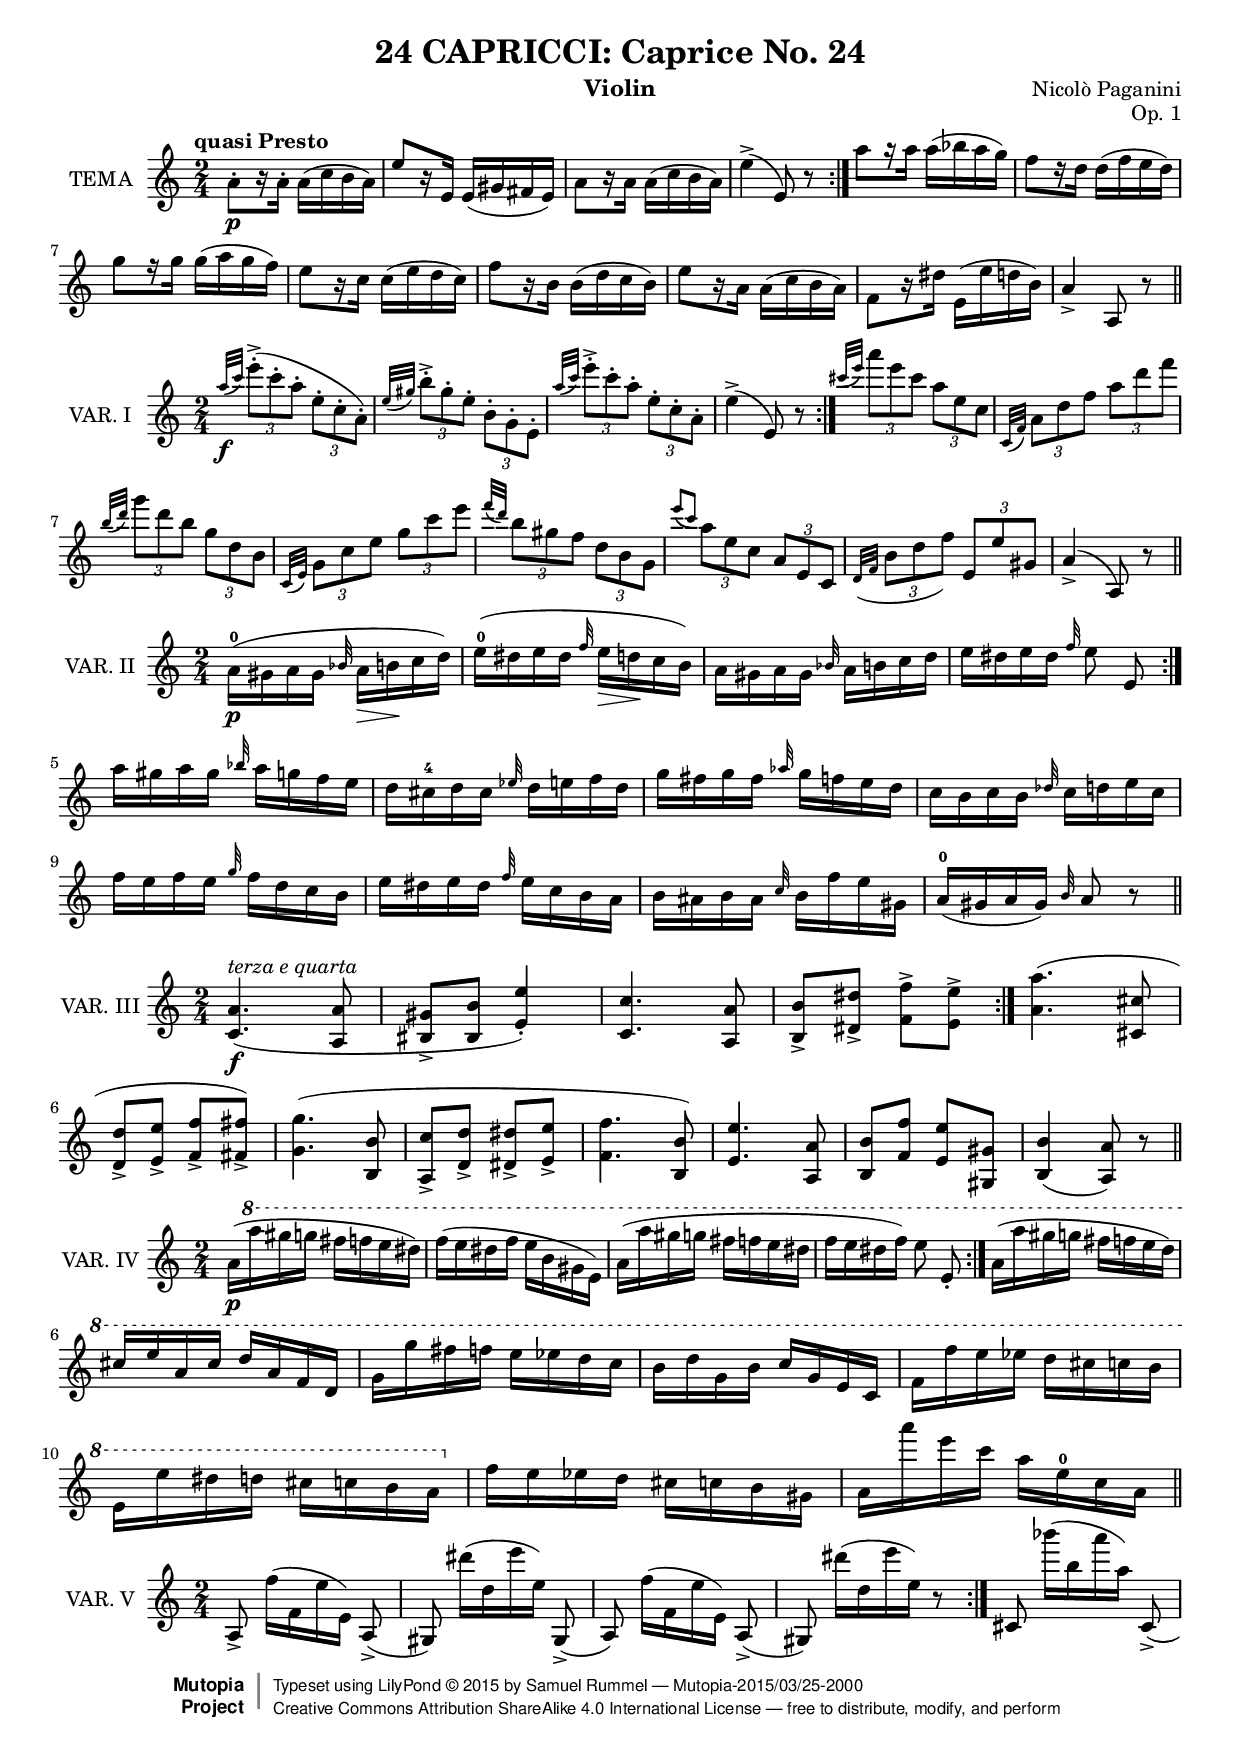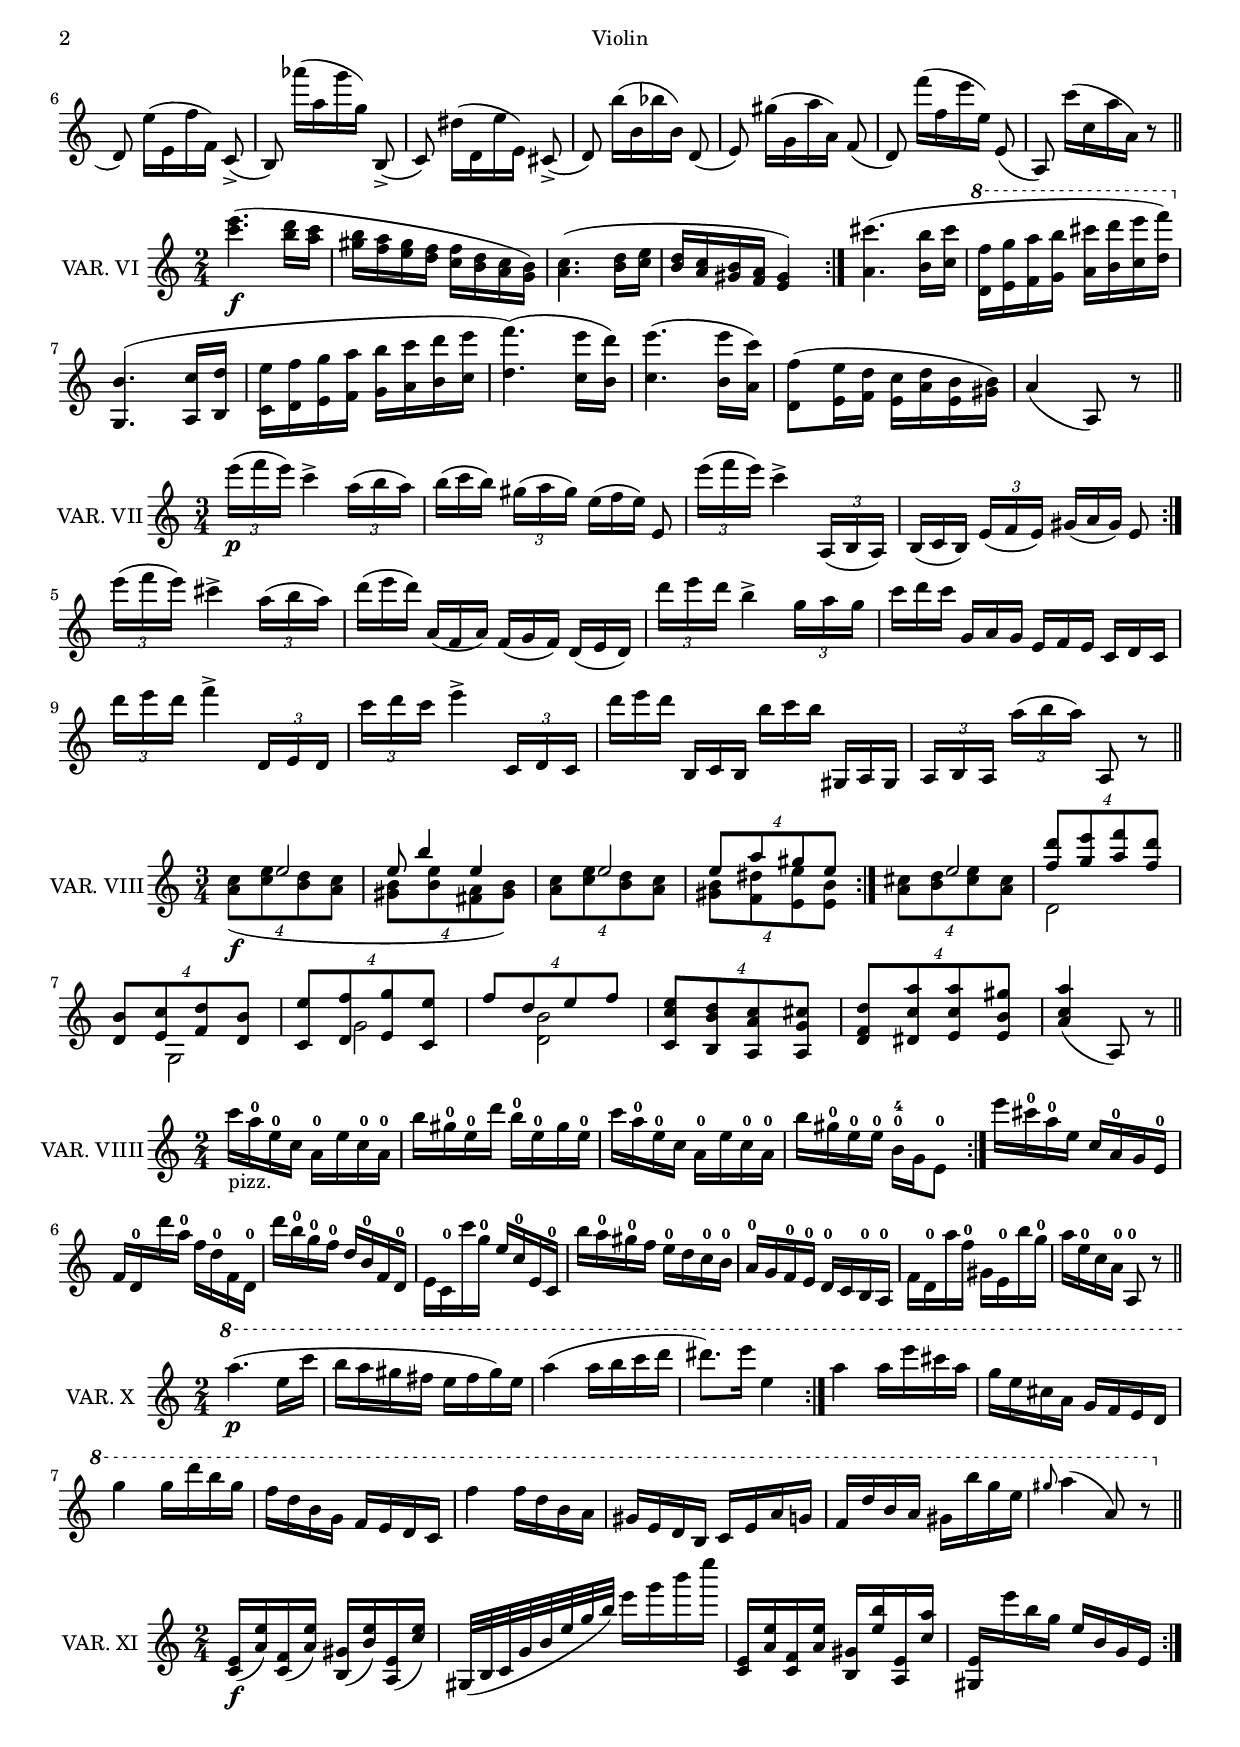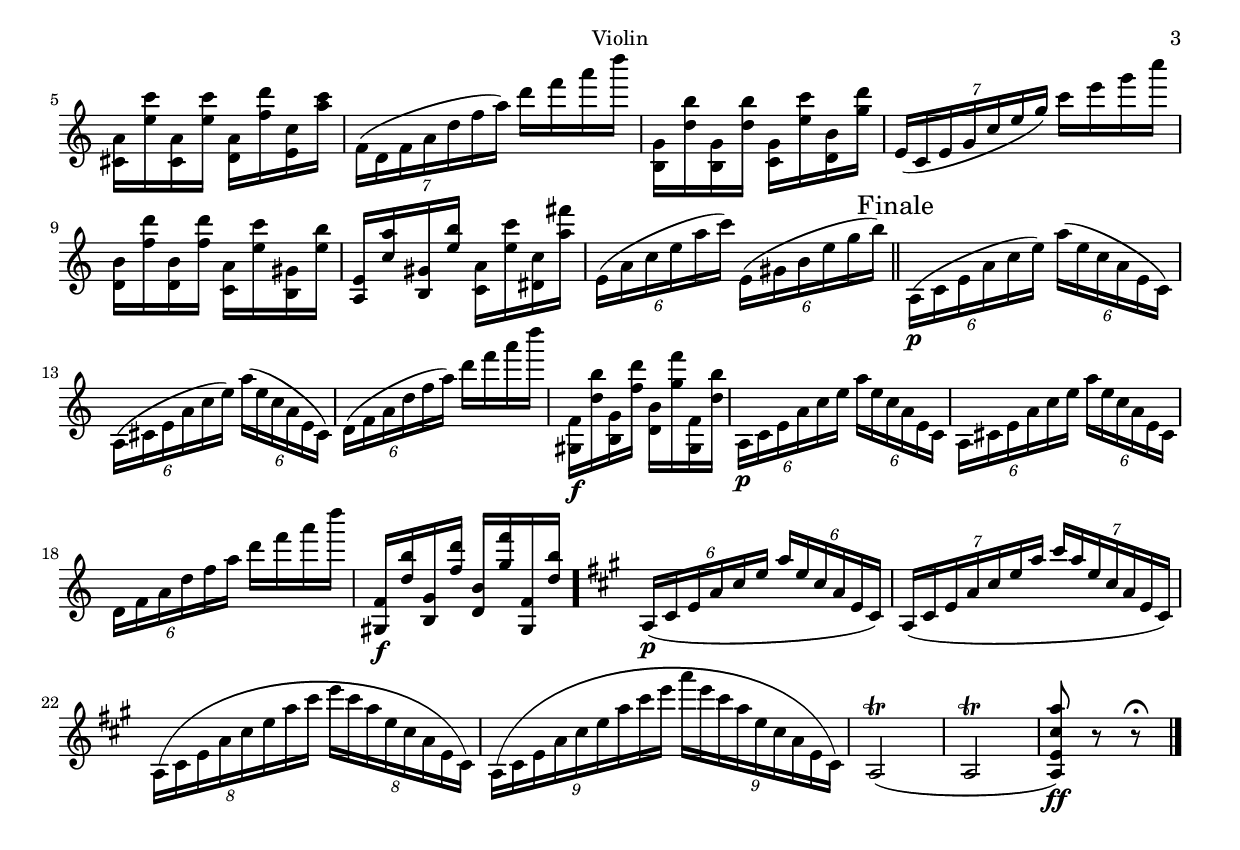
\version "2.18.2"
\include "articulate.ly"
\include "english.ly"

\header {
	title = "24 CAPRICCI: Caprice No. 24"
	composer = "Nicolò Paganini"
	instrument = "Violin"
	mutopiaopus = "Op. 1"
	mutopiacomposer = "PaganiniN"
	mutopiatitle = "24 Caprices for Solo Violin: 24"
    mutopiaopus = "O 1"
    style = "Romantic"
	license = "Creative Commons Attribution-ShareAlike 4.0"
%	source = "IMSLP (http://imslp.org/wiki/Special:ImagefromIndex/29587)"
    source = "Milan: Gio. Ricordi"
    date = "1836"
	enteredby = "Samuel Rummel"
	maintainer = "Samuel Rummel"

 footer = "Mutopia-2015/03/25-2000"
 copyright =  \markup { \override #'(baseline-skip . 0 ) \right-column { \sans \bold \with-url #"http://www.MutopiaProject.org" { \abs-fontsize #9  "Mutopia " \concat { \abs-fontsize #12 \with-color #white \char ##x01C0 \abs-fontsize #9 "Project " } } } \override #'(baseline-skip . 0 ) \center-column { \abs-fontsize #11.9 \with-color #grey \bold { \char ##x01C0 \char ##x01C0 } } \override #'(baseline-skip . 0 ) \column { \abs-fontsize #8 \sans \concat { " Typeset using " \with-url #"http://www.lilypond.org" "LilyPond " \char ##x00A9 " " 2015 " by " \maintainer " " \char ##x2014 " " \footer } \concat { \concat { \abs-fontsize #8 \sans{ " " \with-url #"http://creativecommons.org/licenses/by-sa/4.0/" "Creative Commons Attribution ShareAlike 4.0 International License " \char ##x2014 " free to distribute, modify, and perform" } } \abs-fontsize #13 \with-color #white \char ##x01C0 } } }
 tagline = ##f
}

#(set-global-staff-size 18)

mBreak = { \break }

%%---BEGIN MUSIC-------------------------------------------------------------
music = \relative b' {
	\tempo "quasi Presto"
	\key a \minor
	\set Staff.instrumentName = "TEMA"
	\time 2/4

\repeat volta 2 {
	\stemDown
	a8-.[\p r16 a-.] a (c b a) |
	\stemUp
	e'8 [r16 e,] e (gs fs e) |
	\stemDown
	a8 [r16 a] a (c b a) |
	e'4->(\stemUp e,8) r
	}
\stemDown
a'8 [r16 a] a ( bf a g) |
f8 [r16 d] d (f e d) |

g8 [r16 g] g (a g f) |
e8 [ r16 c] c (e d c)|
f8 [r16 b,] b (d c b) |
e8 [r16 a,] a (c b a) |
f8 [r16 ds'] e, (e' d b)|
\stemUp
a4-> a,8 r \bar "||"
}
%%---------------------------------------------------------------------------
varI = \relative a{
	\time 2/4
	\key a \minor
	\set Staff.instrumentName = "VAR. I"

\repeat volta 2 {
	\grace {a''32\f (c)} \stemDown \tuplet 3/2 { e8-.-> [(c-. a-.] } \tuplet 3/2 { e-. c-. a-.) }|
	\grace {e'32 (gs)} \stemDown \tuplet 3/2 { b8-.-> gs-. e-. } \tuplet 3/2 { b-. g-. e-. }|
	\grace {a'32 (c)} \stemDown \tuplet 3/2 { e8-.-> c-. a-. } \tuplet 3/2 { e-. c-. a-. }|
	\stemNeutral
	e'4->(e,8) r
	}
\grace {cs''32(e)} \tuplet 3/2 { a8 e cs } \tuplet 3/2 { a e c } |
\grace {c,32(f)} \tuplet 3/2 {a8 d f} \tuplet 3/2 {a8 d f}|

\grace {b,32(d)} \tuplet 3/2 {g8 d b} \tuplet 3/2 {g d b} |
\grace {c,32(e)} \tuplet 3/2 {g8 c e} \tuplet 3/2 {g c e} |
\grace {f32(d)} \tuplet 3/2 {b8 gs f} \tuplet 3/2 {d b g} | %ugly slur on grace note
\grace {e''(c)} \tuplet 3/2 {a8 e c} \tuplet 3/2 {a e c} |
\slurUp
\grace {d32(f } \tuplet 3/2 {b8 d f)}\tuplet 3/2 {e, e' gs,}|
\stemUp
a4->(a,8) r \bar "||"
}
%%---------------------------------------------------------------------------
varII = \relative a{
	\time 2/4
	\key a \minor
	\set Staff.instrumentName = "VAR. II"

\repeat volta 2 {
	\stemDown
	a'16-0\p (gs a gs \grace {bf32} a16\> b\! c d) |
	e16-0 ( ds e ds \grace {f32} e16\> d\! c b) |
	a16 gs a gs \grace {bf32} a16 b c d |
	e16 ds e ds \grace {f32} \autoBeamOff e8 \stemUp e, | \autoBeamOn
	}
	\stemDown
	a'16 gs a gs \grace {bf32} a16 g f e |
	d16 cs-4 d cs \grace {ef32} d16 e f d|
	g16 fs g fs \grace {af32} g16 f e d |
	c16 b c b \grace {df32} c16 d e c |
	f16 e f e \grace {g32} f16 d c b |
	e16 ds e ds \grace {f32} e16 c b a|
	b16 as b as \grace {c32} b16 f' e gs,|
	\stemUp
	a16-0 (gs a gs) \grace {b32} a8 r8|
	\bar "||"
  }
%%---------------------------------------------------------------------------
varIII = \relative a'{
	\time 2/4
	\key a \minor
	\set Staff.instrumentName = "VAR. III"

\repeat volta 2 {
	<< a4.\f^\markup {\italic "terza e quarta"}  c,4.( >>   << a'8 a,8 >> |
	<< bs8-> gs'>> << b bs, >> << e4-. e'4-.)>> |
	<< c4. c,4. >> << a8 a' >> |
	<< b8-> b, >> << ds ds'-> >> << f-> f, >> << e e'-> >> |
	}
<< \stemDown a4. ( a,4. >> << \stemUp cs8 cs,8  >> |	\mBreak
<< d8-> d' >> << e-> e, >> << f-> f' >> << fs-> fs, ) >> |

<< \stemDown g4. ( g'4. >> << \stemUp b,8 b,8  >> |
<< a8-> c' >> << d-> d, >> << ds-> ds' >> << e-> e, >> |
<< \stemDown f4. f'4. >> << \stemUp b,8 b, ) >> |

<< e4. e' >> << a,8 a,8 >> |
<< b8 b' >> << f f' >> << e e, >> << gs gs, >> |
<< b4 b' ( >> << a8 a, ) >> r8 | \bar "||"
}
%%---------------------------------------------------------------------------
varIV = \relative a{
	\time 2/4
	\key a \minor
	\set Staff.instrumentName = "VAR. IV"
	%\time 3/4 % tuplets unmarked in original; works nicely without them in 2/4

\repeat volta 2 {
	\stemDown
	a'16\p ( \ottava #1 a'' gs g fs f e ds)  |
	f16 (e ds f e b gs e) |
	a16 (a' gs g fs f e ds|
	f16 e ds f) \autoBeamOff e8 \stemUp e,8-. \autoBeamOn \stemDown
	}
a16 (a' gs g fs f e d ) | \mBreak
\stemUp cs16 e a, cs d a f d | \stemDown
g16 g' fs f e ef d c |
b16 d g, b \stemUp c g e c | \stemDown
f16 f' e ef d cs c b |
e,16 e' ds d cs c b a|
\ottava #0
f16 e ef d cs c b gs |
a16 a'' e c a e-0 c a| \bar "||"
}
%%---------------------------------------------------------------------------
varV = \relative a'{
	\time 2/4
	\key a \minor
	\set Staff.instrumentName = "VAR. V"
	%\time 3/4 % tuplets unmarked in original; works nicely without them in 2/4

\repeat volta 2 {
	\stemUp
	a,8-> \stemDown f''16([f, e' e,]) \stemUp a,8-> (|
	gs8) \stemDown ds'''16([d, e' e,]) \stemUp gs,,8-> (|
	a8) \stemDown f''16([f, e' e,]) \stemUp a,8-> (|
	gs8) \stemDown ds'''16([d, e' e,]) r8|
	}
\stemUp
cs,8 \stemDown bf'''16([b, a' a,]) \stemUp cs,,8-> (| \mBreak
d8) \stemDown e'16([e, f' f,]) \stemUp c8-> (|
b8) \stemDown af'''16([a, g' g,]) \stemUp b,,8-> (|
c8) \stemDown ds'16([d, e' e,]) \stemUp cs8-> (|
d8) \stemDown b''16([b, bf' b,]) \stemUp d,8 (|
e8) \stemDown gs'16([g, a' a,]) \stemUp f8 (|
d8) \stemDown f''16([f, e' e,]) \stemUp e,8(|
a,8) \stemDown c''16([c, a' a,]) r8| \bar "||"
}
%%---------------------------------------------------------------------------
varVI = \relative a'{
	\time 2/4
	\key a \minor
	\set Staff.instrumentName = "VAR. VI"
	%\time 3/4 % tuplets unmarked in original; works nicely without them in 2/4

\repeat volta 2 {
	<< c'4.\f e4. ( >> << d16 b >> << c a >> |
	<< b16 gs >> << a f >> << gs e >> << f d >>
	<< f c >> << d b >> << c a >> << b g ) >> |
	<< c4. a4. ( >> << d16 b >> << e c >> |
	<< d16 b >> << c a >> << b gs >> << a f >> \stemUp << gs4 e4 ) >> |
	}
\stemDown
<< a4. cs'4. ( >> << b16 b, >> << c cs' >> |

\ottava #1
	<< f16 d, >> << e g' >> << a f, >> << g b' >>
	<< cs a, >> << b d' >> << e c, >> << d f' ) >> | \mBreak
\ottava #0

\stemUp
<< b,,,4. g,4. ( >> << a16 c' >> << d b, >> |
\stemDown
<< c16 e' >> << f d, >> << e g' >> << a f, >>			<< g b' >> << c a, >> << b d' >> << e c, >> |
<< d4. f'4.) ( >> << e16 c, >> << b d' ) >> |
<< e4. c,4. ( >> << b16 e' >> << c a, ) >> |
<< d,8 f' ( >> << e16 e, >> << f d' >> << c e, >> << a d >> << b e, >> << gs b ) >> |
\stemUp a4 (a,8) r \bar "||"
}
%%---------------------------------------------------------------------------
varVII = \relative a{
	\key a \minor
	\set Staff.instrumentName = "VAR. VII"

\time 3/4
\stemDown
\repeat volta 2 {
	\tuplet 3/4 {e'''16\p (f e) }	c4->
	\tuplet 3/4 {a16(b a)} |
	\autoBeamOff
	b16 ([c b]) \tuplet 3/4 {gs ([a gs])} e ([f e])\stemUp e,8|
	\stemDown \tuplet 3/4 {e''16 ([f e]) } c4->
	\stemUp \tuplet 3/4 {a,,16 ([b a])}|
	b16 ([c b]) \tuplet 3/4 {e ([f e])}	gs ([a gs]) e8|
	}
\stemNeutral
\tuplet 3/4 {e''16 ([f e])} cs4-> \tuplet 3/4 {a16([b a])} |%\mBreak

d16([e d]) a,([f a]) f([g f]) d([e d])|
\tuplet 3/4 {d''16 [e d]} b4-> \tuplet 3/4 {g16 [a g]}|
c16[d c] g,[a g] e[f e] c[d c]|
\tuplet 3/4 {d''16[e d]} f4-> \tuplet 3/4 {d,,16[e d]}|
\tuplet 3/4 {c''16[d c]} e4-> \tuplet 3/4 {c,,16[d c]}|
d''16[e d] b,,[c b] b''[c b] gs,,[a gs]|
\tuplet 3/4 {a16[b a]} \tuplet 3/4 { a''([b a])} a,,8 r \bar "||"
\autoBeamOn
}
%%---------------------------------------------------------------------------
varVIII = \relative a{
	\time 2/4
	\key a \minor
	\set Staff.instrumentName = "VAR. VIII"

\time 3/4
\stemDown	%SlurUp seems to fail here?
\repeat volta 2 {
	<< {s4\f e''2 } \\ {\tuplet 4/6 {< a, c >8 (< c e >< d b >< c a >}} >>
	<< {e8 b'4 e,} \\ {\tuplet 4/6 {< gs, b >8 < b e >< fs a >< gs b > )}} >>

	<< {s4 e'2 } \\ {\tuplet 4/6 {< c a >8 < c e >< d b >< c a >}} >>
	<< {\tuplet 4/6 {e8 a gs e}} \\ {\tuplet 4/6 {< b gs >8 < ds f, >< e e, >< b e, >}} >>
	}
<< {s4 e2} \\ {\tuplet 4/6 {< cs a>8 < b d >< cs e >< cs a >}} >> | %\break

<< {\stemDown d,2 s4} \\ {\stemUp \tupletUp \tuplet 4/6 {< f' d' >8 < g e' >< a f' >< d f, >}} >> |
<< {\stemDown s4 g,,,2} \\ {\stemUp \tupletUp \tuplet 4/6 {< b' d, >8 < e, c' >< f d' >< d b' >}} >> |
<< {\stemDown s4 g2} \\ {\stemUp \tupletUp \tuplet 4/6 {< c, e' >8 < f' d, >< e, g' >< e' c, >}} >> |
<< {\stemDown s4 < b d, >2} \\ {\stemUp \tupletUp \tuplet 4/6 {f'8 d e f}}>>
\stemUp \tupletUp
\tuplet 4/6 {< e c c, >8 < d b b, >< c a a, >< cs g a, >}|
\tuplet 4/6 {< d f, d >8 < ds, c' a' >< e c' a' >< e b' gs' >}|
< a c a' >4 (a,8) r \bar "||" \tupletNeutral
}
%%---------------------------------------------------------------------------
varVIIII = \relative a{
	\time 2/4
	\key a \minor
	\set Staff.instrumentName = "VAR. VIIII"

\stemDown
\set Staff.midiInstrument = "pizzicato strings"
\repeat volta 2 {
	c''16-"pizz." a-0 e-0 c		a-0 e' c-0 a-0 |
	b'16 gs-0 e-0 d'			b-0 e,-0 gs e-0|
	c'16 a-0 e-0 c				a-0 e' c-0 a-0 |
	b'16 gs-0 e-0 e-0			b-0-4 g e8-0 |
	}
e''16 cs-0 a-0 e			\stemUp c a-0 g e-0 |
f16 d-0 \stemDown d'' a-0	f d-0 f, d-0 |

\stemNeutral
d''16 b-0 g-0 f-0	d b-0 f d-0|
e16 c-0 c'' g-0		e c-0 e, c-0|
b''16 a-0 gs-0 f	e-0 d c-0 b-0|
a16-0 g f-0 e-0		d-0 c b-0 a-0|
f'16 d-0 a'' f-0	gs, e-0 b'' g-0|
a16 e-0 c a-0		a,8-0 r8 \bar "||"|
\set Staff.midiInstrument = "violin"
}
%%---------------------------------------------------------------------------
varX = \relative a{
	\time 2/4
	\key a \minor
	\set Staff.instrumentName = "VAR. X"

\ottava #1
\repeat volta 2 {
	a'''4.\p (e16 c' |
	b16 a gs fs			e fs gs) e|
	a4 ( a16 b c d	| ds8.) e16  e,4|
	}
a4 a16 e' cs a |
g16 e cs a		g f e d |

g'4 g16 d' b g |
f16 d b g		f e d c |
f'4 f16 d b a |
gs16 e d b 		c e a g |
f16 d' b a		gs b' g e|
\grace gs8 a4 (a,8) r \bar "||"
\ottava #0
}
%%---------------------------------------------------------------------------
varXI = \relative a''{
	\time 2/4
	\key a \minor
	\set Staff.instrumentName = "VAR. XI"

\repeat volta 2 {
	< c,, e >16\f (< a' e' >)	< c, f >(< a' e' >)
	< b, gs' >(< b' e >)		< a, e' >(< c' e >)	|
	gs,32 (b c g' b e g b)		e16 g b e |

	< c,,, e >16 < a' e' >		< c, f >< a' e' >
	< b, gs' >< e' b' >			< a,, e' >< c' a' >	|
	\stemUp
	< gs, e' >16 \stemDown e''' b g		\stemNeutral e b g e |
}
< cs a' >16 < e' c' >< cs, a' >< e' c' >
< d, a' >16 < f' d' >< e, c' >< a' c > |
\tuplet 7/4 {f,16 (d f a d f a)}	d f a d |

< b,,, g' >16 < d' b' > < b, g' > < d' b' > < c, g' > < e' c' >< d, b'>< g' d'> |
\tuplet 7/4 { e,16 (c e g c e g)}	c e g c |

\mBreak

< d,,, b' >16 < f' d' >< d, b' >< f' d' >	< c, a' >< e' c' >< b, gs' >< e' b' >|
< a,, e' >16 < c' a' >< b, gs' >< e' b' >< c, a' >< e' c' >< ds, c' >< a'' fs' > |
\tuplet 6/4 { e,16 (a c e a c)}
\tuplet 6/4 { e,,16 (gs b e g b)}|

%%---------------------------------------------------------------------------
\mark "Finale" \bar "||"
\stemDown
\tuplet 6/4 { a,,\p (c e a c e)}
\tuplet 6/4 { a (e c a e c)}|

\tuplet 6/4 { a (cs e a c e)}
\tuplet 6/4 { a (e c a e cs)}|
\tuplet 6/4 { d (f a d f a)} d16 f a d |

< f,,, gs, >\f < d' b' >< g, b, >< f' d' >
< d, b' >< g' f' >< f, gs, >< d' b' > |
\stemDown
\tuplet 6/4 { a,\p c e a c e }
\tuplet 6/4 { a e c a e c } |

\tuplet 6/4 { a cs e a c e }
\tuplet 6/4 { a e c a e cs }
\mBreak

\tuplet 6/4 { d f a d f a } d16 f a d |
\stemUp
< f,,, gs, >\f < d' b' >< g, b, >< f' d' >
< d, b' >< g' f' >< f, gs, >< d' b' > |

%%---------------------------------------------------------------------------
\bar "." \key a \major

\stemUp \tupletUp
\tuplet 6/4 {a,16\p (cs e a cs e    } \tuplet 6/4 {       a e cs a e cs)} |
\tuplet 7/4 {a16 (cs e a cs e a     } \tuplet 7/4 {    cs a e cs a e cs)} |
\stemDown \tupletNeutral\mBreak
\tuplet 8/4 {a16 (cs e a cs e a cs  } \tuplet 8/4 {  e cs a e cs a e cs)} |
\tuplet 9/4 {a16 (cs e a cs e a cs e} \tuplet 9/4 {a e cs a e cs a e cs)} |
\stemUp a2\trill  ( a\trill  < a e' cs' a' >8\ff) r8 r8\fermata \bar "|."

%%---------------------------------------------------------------------------
} %end \music

%%---------------------------------------------------------------------------
\score {
	\new Staff {
		\music
	}
    \header { opus = "Op. 1" }
	\layout {}
}
\score { \new Staff { \varI }       \layout {} }
\score { \new Staff { \varII }		\layout {} }
\score { \new Staff { \varIII }		\layout {} }
\score { \new Staff { \varIV }		\layout {} }
\score { \new Staff { \varV }		\layout {} }
\score { \new Staff { \varVI }		\layout {} }
\score { \new Staff { \varVII }		\layout {} }
\score { \new Staff { \varVIII }	\layout {} }
\score { \new Staff { \varVIIII }	\layout {} }
\score { \new Staff { \varX }		\layout {} }
\score { \new Staff { \varXI }		\layout {} }
%%---------------------------------------------------------------------------
\score {
	\unfoldRepeats \articulate
	\new Staff {
		\key a \minor

		\set Staff.midiInstrument = "violin"
		\music
		\varI
		\varII
		\varIII
		\varIV
		\varVI
		\varVII
		\varVIII
		\varVIIII
		\varX
		\varXI
	}
	\midi { \tempo 4=186 }
}
